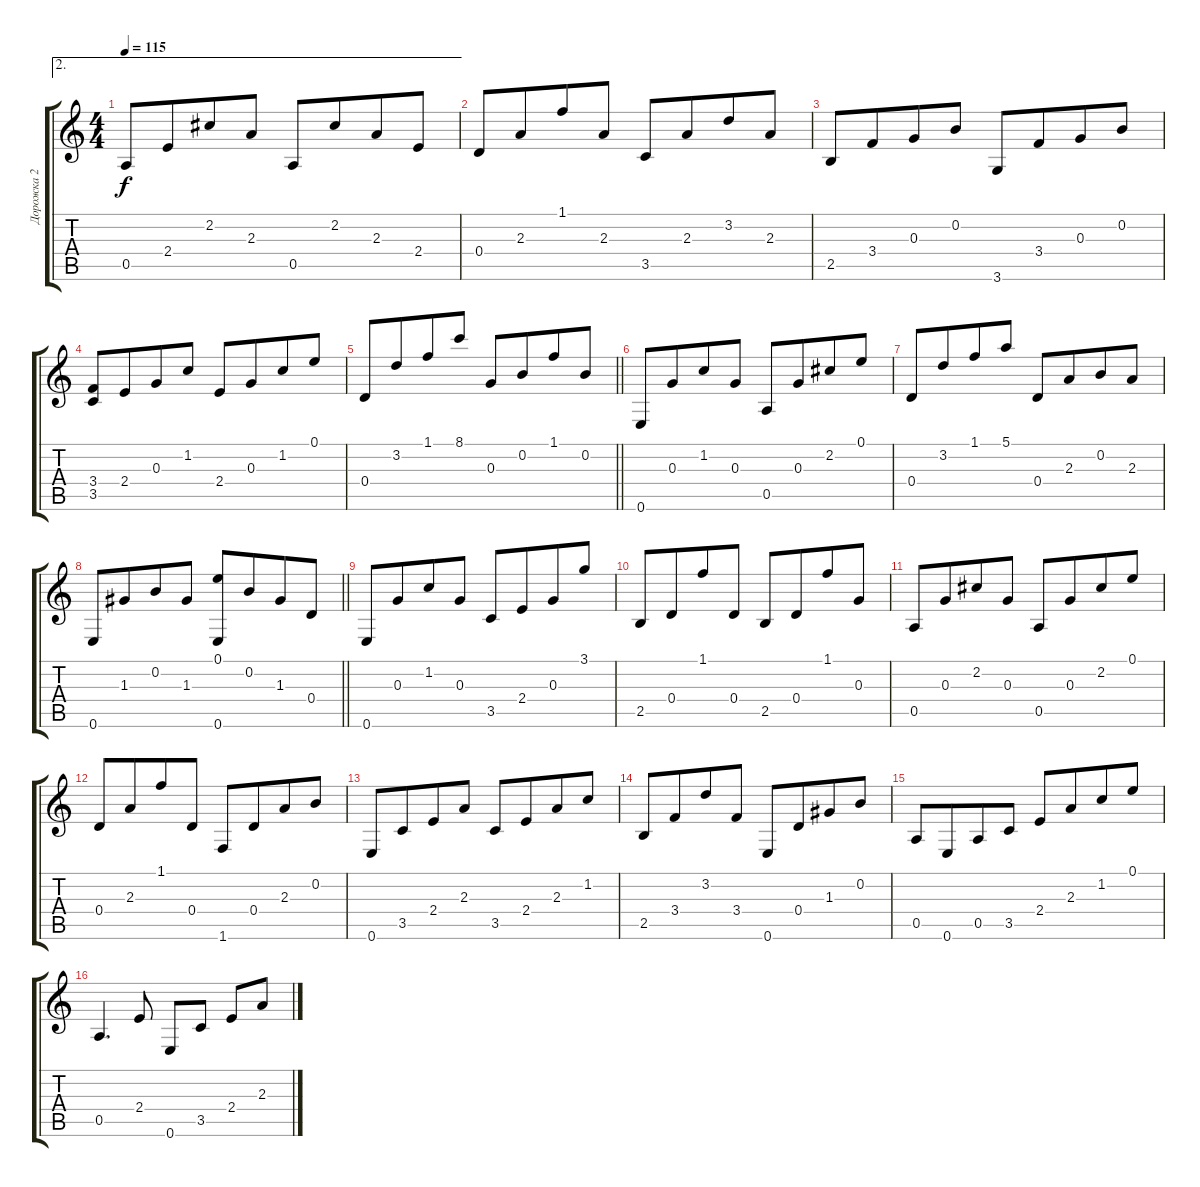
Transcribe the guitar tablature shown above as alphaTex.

\track ("Дорожка 2" "Дорожка 2") {instrument acousticguitarsteel}
\staff {score tabs}
\tuning (E4 B3 G3 D3 A2 E2) {hide}
\ae 2
\ts (4 4)
\tempo 115
\clef g2
\ks c
0.5.8{dy f} 2.4.8{beam merge} 2.2.8 2.3.8 0.5.8 2.2.8{beam merge} 2.3.8 2.4.8 |
0.4.8 2.3.8{beam merge} 1.1.8 2.3.8 3.5.8 2.3.8{beam merge} 3.2.8 2.3.8 |
2.5.8 3.4.8{beam merge} 0.3.8 0.2.8 3.6.8 3.4.8{beam merge} 0.3.8 0.2.8 |
(3.4 3.5).8 2.4.8{beam merge} 0.3.8 1.2.8 2.4.8 0.3.8{beam merge} 1.2.8 0.1.8 |
\barLineRight lightlight
0.4.8{beam Up} 3.2.8{beam Up beam merge} 1.1.8{beam Up} 8.1.8{beam Up} 0.3.8{beam Up} 0.2.8{beam Up beam merge} 1.1.8{beam Up} 0.2.8{beam Up} |
0.6.8 0.3.8{beam merge} 1.2.8 0.3.8 0.5.8 0.3.8{beam merge} 2.2.8 0.1.8 |
0.4.8{beam Up} 3.2.8{beam Up beam merge} 1.1.8{beam Up} 5.1.8{beam Up} 0.4.8 2.3.8{beam merge} 0.2.8 2.3.8 |
\barLineRight lightlight
0.6.8 1.3.8{beam merge} 0.2.8 1.3.8 (0.1 0.6).8 0.2.8{beam merge} 1.3.8 0.4.8 |
0.6.8 0.3.8{beam merge} 1.2.8 0.3.8 3.5.8 2.4.8{beam merge} 0.3.8 3.1.8 |
2.5.8 0.4.8{beam merge} 1.1.8 0.4.8 2.5.8 0.4.8{beam merge} 1.1.8 0.3.8 |
0.5.8 0.3.8{beam merge} 2.2.8 0.3.8 0.5.8 0.3.8{beam merge} 2.2.8 0.1.8 |
0.4.8 2.3.8{beam merge} 1.1.8 0.4.8 1.6.8 0.4.8{beam merge} 2.3.8 0.2.8 |
0.6.8 3.5.8{beam merge} 2.4.8 2.3.8 3.5.8 2.4.8{beam merge} 2.3.8 1.2.8 |
2.5.8 3.4.8{beam merge} 3.2.8 3.4.8 0.6.8 0.4.8{beam merge} 1.3.8 0.2.8 |
0.5.8 0.6.8{beam merge} 0.5.8 3.5.8 2.4.8 2.3.8{beam merge} 1.2.8 0.1.8 |
0.5.4{d} 2.4.8 0.6.8 3.5.8 2.4.8 2.3.8
